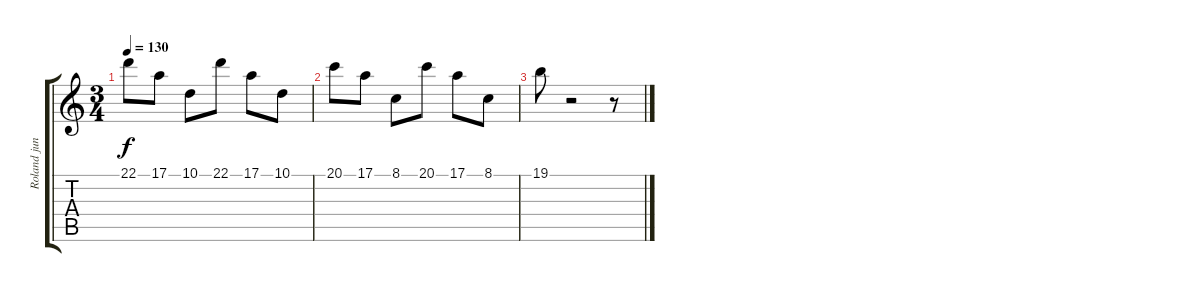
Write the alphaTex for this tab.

\track ("Roland juno DI" "Roland jun") {instrument acousticgrandpiano}
\staff {score tabs}
\tuning (E4 B3 G3 D3 A2 E2) {hide}
\ts (3 4)
\tempo 130
\clef g2
\ks c
22.1.8{dy f} 17.1.8 10.1.8 22.1.8 17.1.8 10.1.8 |
20.1.8 17.1.8 8.1.8 20.1.8 17.1.8 8.1.8 |
19.1.8 r.2 r.8
